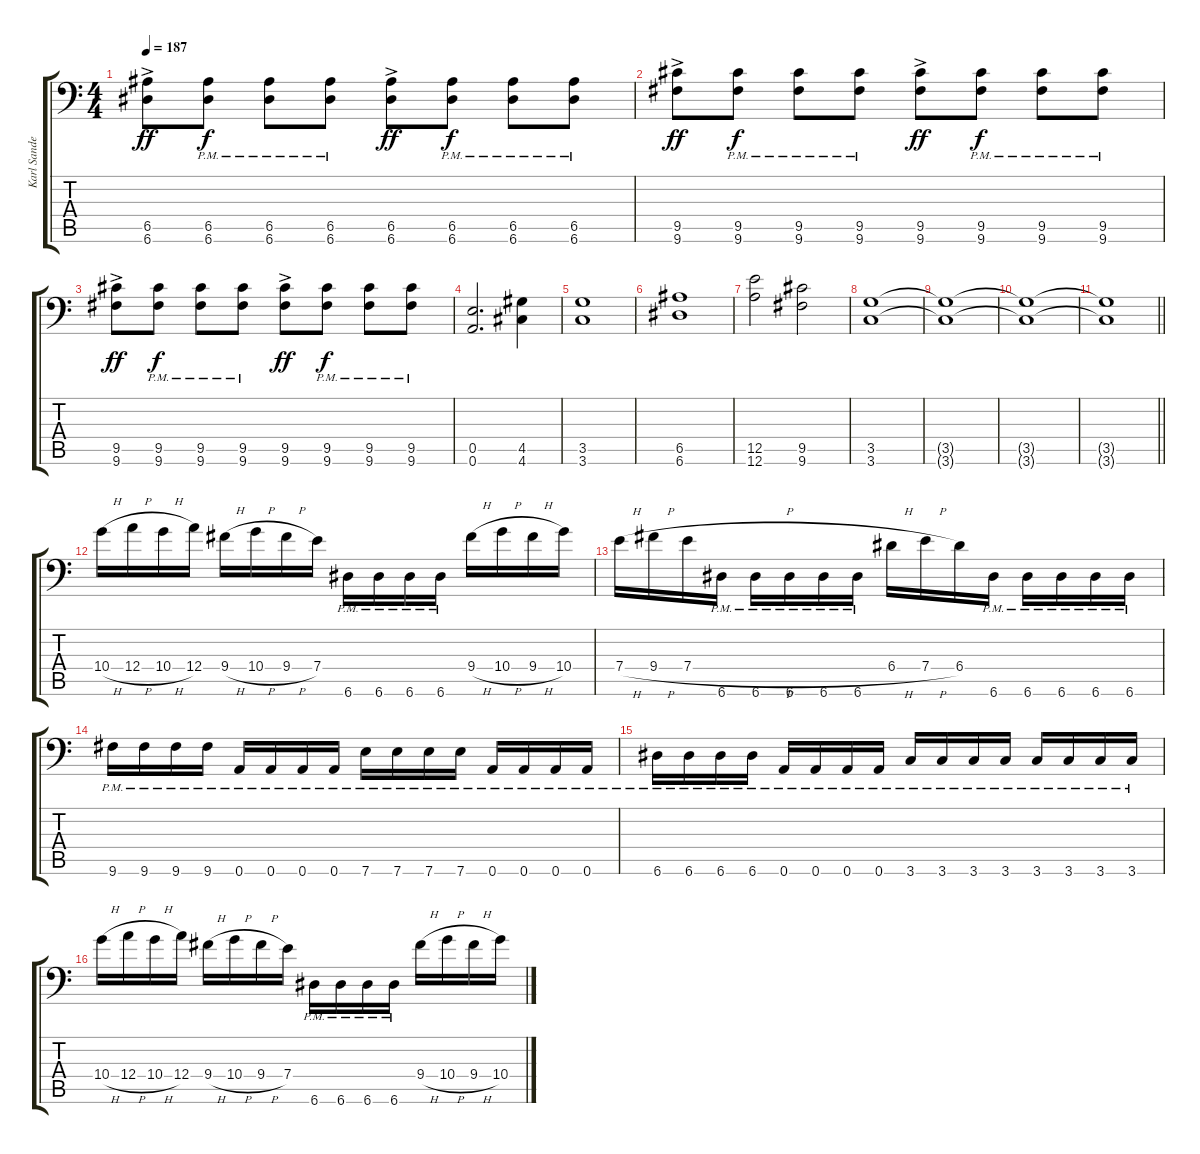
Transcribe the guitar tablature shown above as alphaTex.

\track ("Karl Sanders" "Karl Sande") {instrument distortionguitar}
\staff {score tabs}
\tuning (B3 Gb3 D3 A2 E2 A1) {hide}
\ts (4 4)
\tempo 187
\clef f4
\ks c
(6.5{ac} 6.6{ac}).8{dy ff} (6.5{pm} 6.6{pm}).8{dy f} (6.5{pm} 6.6{pm}).8 (6.5{pm} 6.6{pm}).8 (6.5{ac} 6.6{ac}).8{dy ff} (6.5{pm} 6.6{pm}).8{dy f} (6.5{pm} 6.6{pm}).8 (6.5{pm} 6.6{pm}).8 |
(9.5{ac} 9.6{ac}).8{dy ff} (9.5{pm} 9.6{pm}).8{dy f} (9.5{pm} 9.6{pm}).8 (9.5{pm} 9.6{pm}).8 (9.5{ac} 9.6{ac}).8{dy ff} (9.5{pm} 9.6{pm}).8{dy f} (9.5{pm} 9.6{pm}).8 (9.5{pm} 9.6{pm}).8 |
(9.5{ac} 9.6{ac}).8{dy ff} (9.5{pm} 9.6{pm}).8{dy f} (9.5{pm} 9.6{pm}).8 (9.5{pm} 9.6{pm}).8 (9.5{ac} 9.6{ac}).8{dy ff} (9.5{pm} 9.6{pm}).8{dy f} (9.5{pm} 9.6{pm}).8 (9.5{pm} 9.6{pm}).8 |
(0.5 0.6).2{d} (4.5 4.6).4 |
(3.5 3.6).1 |
(6.5 6.6).1 |
(12.5 12.6).2 (9.5 9.6).2 |
(3.5 3.6).1 |
(3.5{t} 3.6{t}).1 |
(3.5{t} 3.6{t}).1 |
\barLineRight lightlight
(3.5{t} 3.6{t}).1 |
\section ("" "")
10.4{h}.16 12.4{h}.16 10.4{h}.16 12.4.16 9.4{h}.16 10.4{h}.16 9.4{h}.16 7.4.16 6.6{pm}.16 6.6{pm}.16 6.6{pm}.16 6.6{pm}.16 9.4{h}.16 10.4{h}.16 9.4{h}.16 10.4.16 |
7.4{h}.16 9.4{h}.16 7.4{h}.16 6.6{pm}.16 6.6{pm}.16 6.6{pm}.16 6.6{pm}.16 6.6{pm}.16 6.4{h}.16 7.4{h}.16 6.4.16 6.6{pm}.16 6.6{pm}.16 6.6{pm}.16 6.6{pm}.16 6.6{pm}.16 |
9.6{pm}.16 9.6{pm}.16 9.6{pm}.16 9.6{pm}.16 0.6{pm}.16 0.6{pm}.16 0.6{pm}.16 0.6{pm}.16 7.6{pm}.16 7.6{pm}.16 7.6{pm}.16 7.6{pm}.16 0.6{pm}.16 0.6{pm}.16 0.6{pm}.16 0.6{pm}.16 |
6.6{pm}.16 6.6{pm}.16 6.6{pm}.16 6.6{pm}.16 0.6{pm}.16 0.6{pm}.16 0.6{pm}.16 0.6{pm}.16 3.6{pm}.16 3.6{pm}.16 3.6{pm}.16 3.6{pm}.16 3.6{pm}.16 3.6{pm}.16 3.6{pm}.16 3.6{pm}.16 |
10.4{h}.16 12.4{h}.16 10.4{h}.16 12.4.16 9.4{h}.16 10.4{h}.16 9.4{h}.16 7.4.16 6.6{pm}.16 6.6{pm}.16 6.6{pm}.16 6.6{pm}.16 9.4{h}.16 10.4{h}.16 9.4{h}.16 10.4.16
